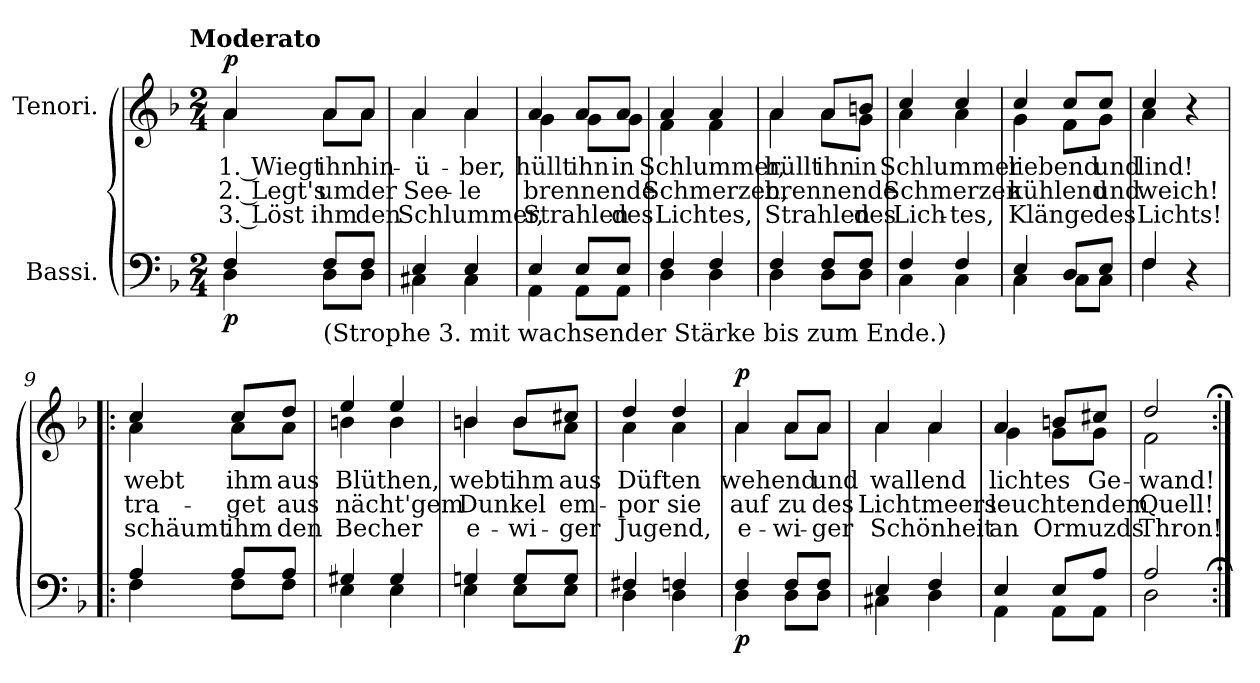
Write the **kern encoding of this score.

**kern	**dynam	**kern	**text	**text	**text	**dynam
*part2	*part2	*part1	*part1	*part1	*part1	*part1
*staff2	*staff2	*staff1	*staff1	*staff1	*staff1	*staff1
*I"Bassi.	*	*I"Tenori.	*	*	*	*
*clefF4	*	*clefG2	*	*	*	*
*k[b-]	*	*k[b-]	*	*	*	*
!!LO:TX:omd:t=Moderato
*M2/4	*	*M2/4	*	*	*	*
*MM92	*	*MM92	*	*	*	*
=1	=1	=1	=1	=1	=1	=1
*^	*	*^	*	*	*	*
!	!	!LO:DY:b	!	!	!	!	!	!LO:DY:a
4F/	4D\	p	4a/	4a\	1. Wiegt	2. Legt's	3. Löst	p
!LO:TX:b:t=(Strophe 3. mit wachsender Stärke bis zum Ende.)	!	!	!	!	!	!	!	!
8F/L	8D\L	.	8a/L	8a\L	ihn	um	ihm	.
8F/J	8D\J	.	8a/J	8a\J	hin-	der	den	.
=2	=2	=2	=2	=2	=2	=2	=2	=2
4E/	4C#X\	.	4a/	4a\	-ü-	See-	Schlummer,	.
4E/	4C#\	.	4a/	4a\	-ber,	-le	.	.
=3	=3	=3	=3	=3	=3	=3	=3	=3
4E/	4AA\	.	4a/	4g\	hüllt	brennende	Strahlen	.
8E/L	8AA\L	.	8a/L	8g\L	ihn	.	.	.
8E/J	8AA\J	.	8a/J	8g\J	in	.	des	.
!!LO:LB:g=z	!!
=4	=4	=4	=4	=4	=4	=4	=4	=4
4F/	4D\	.	4a/	4f\	Schlummer,	Schmerzen,	Lichtes,	.
4F/	4D\	.	4a/	4f\	.	.	.	.
=5	=5	=5	=5	=5	=5	=5	=5	=5
4F/	4D\	.	4a/	4a\	hüllt	brennende	Strahlen	.
8F/L	8D\L	.	8a/L	8a\L	ihn	.	.	.
8F/J	8D\J	.	8bn/J	8g\J	in	.	des	.
=6	=6	=6	=6	=6	=6	=6	=6	=6
4F/	4C\	.	4cc/	4a\	Schlummer	Schmerzen	Lich-	.
4F/	4C\	.	4cc/	4a\	.	.	-tes,	.
=7	=7	=7	=7	=7	=7	=7	=7	=7
4E/	4C\	.	4cc/	4g\	liebend	kühlend	Klänge	.
8D/L	8C\L	.	8cc/L	8f\L	.	.	.	.
8E/J	8C\J	.	8cc/J	8g\J	und	und	des	.
=8	=8	=8	=8	=8	=8	=8	=8	=8
4F/	4F\	.	4cc/	4a\	lind!	weich!	Lichts!	.
4r	4ryy	.	4r	4ryy	.	.	.	.
=9!|:	=9!|:	=9!|:	=9!|:	=9!|:	=9!|:	=9!|:	=9!|:	=9!|:
4A/	4F\	.	4cc/	4a\	webt	tra-	schäumt	.
8A/L	8F\L	.	8cc/L	8a\L	ihm	-get	ihm	.
8A/J	8F\J	.	8dd/J	8a\J	aus	aus	den	.
=10	=10	=10	=10	=10	=10	=10	=10	=10
4G#X/	4E\	.	4ee/	4bn\	Blüthen,	nächt'gem	Becher	.
4G#/	4E\	.	4ee/	4b\	.	.	.	.
!!LO:LB:g=z	!!
=11	=11	=11	=11	=11	=11	=11	=11	=11
4Gn/	4E\	.	4bn/	4b\	webt	Dunkel	e-	.
8G/L	8E\L	.	8b/L	8b\L	ihm	.	-wi-	.
8G/J	8E\J	.	8cc#X/J	8a\J	aus	em-	-ger	.
=12	=12	=12	=12	=12	=12	=12	=12	=12
4F#X/	4D\	.	4dd/	4a\	Düften	-por	Jugend,	.
4Fn/	4D\	.	4dd/	4a\	.	sie	.	.
=13	=13	=13	=13	=13	=13	=13	=13	=13
!	!	!LO:DY:b	!	!	!	!	!	!LO:DY:a
4F/	4D\	p	4a/	4a\	wehend	auf	e-	p
8F/L	8D\L	.	8a/L	8a\L	.	zu	-wi-	.
8F/J	8D\J	.	8a/J	8a\J	und	des	-ger	.
=14	=14	=14	=14	=14	=14	=14	=14	=14
4E/	4C#X\	.	4a/	4a\	wallend	Lichtmeers	Schönheit	.
4F/	4D\	.	4a/	4a\	.	.	.	.
=15	=15	=15	=15	=15	=15	=15	=15	=15
4E/	4AA\	.	4a/	4g\	lichtes	leuchtendem	an	.
8E/L	8AA\L	.	8bn/L	8g\L	.	.	Ormuzds	.
8A/J	8AA\J	.	8cc#X/J	8g\J	Ge-	.	.	.
!!LO:LB:g=z	!!
=16	=16	=16	=16	=16	=16	=16	=16	=16
2A/	2D\	.	2dd/	2f\	-wand!	Quell!	Thron!	.
*v	*v	*	*	*	*	*	*	*
*	*	*v	*v	*	*	*	*
=:|!;	=:|!;	=:|!;	=:|!;	=:|!;	=:|!;	=:|!;
*-	*-	*-	*-	*-	*-	*-
